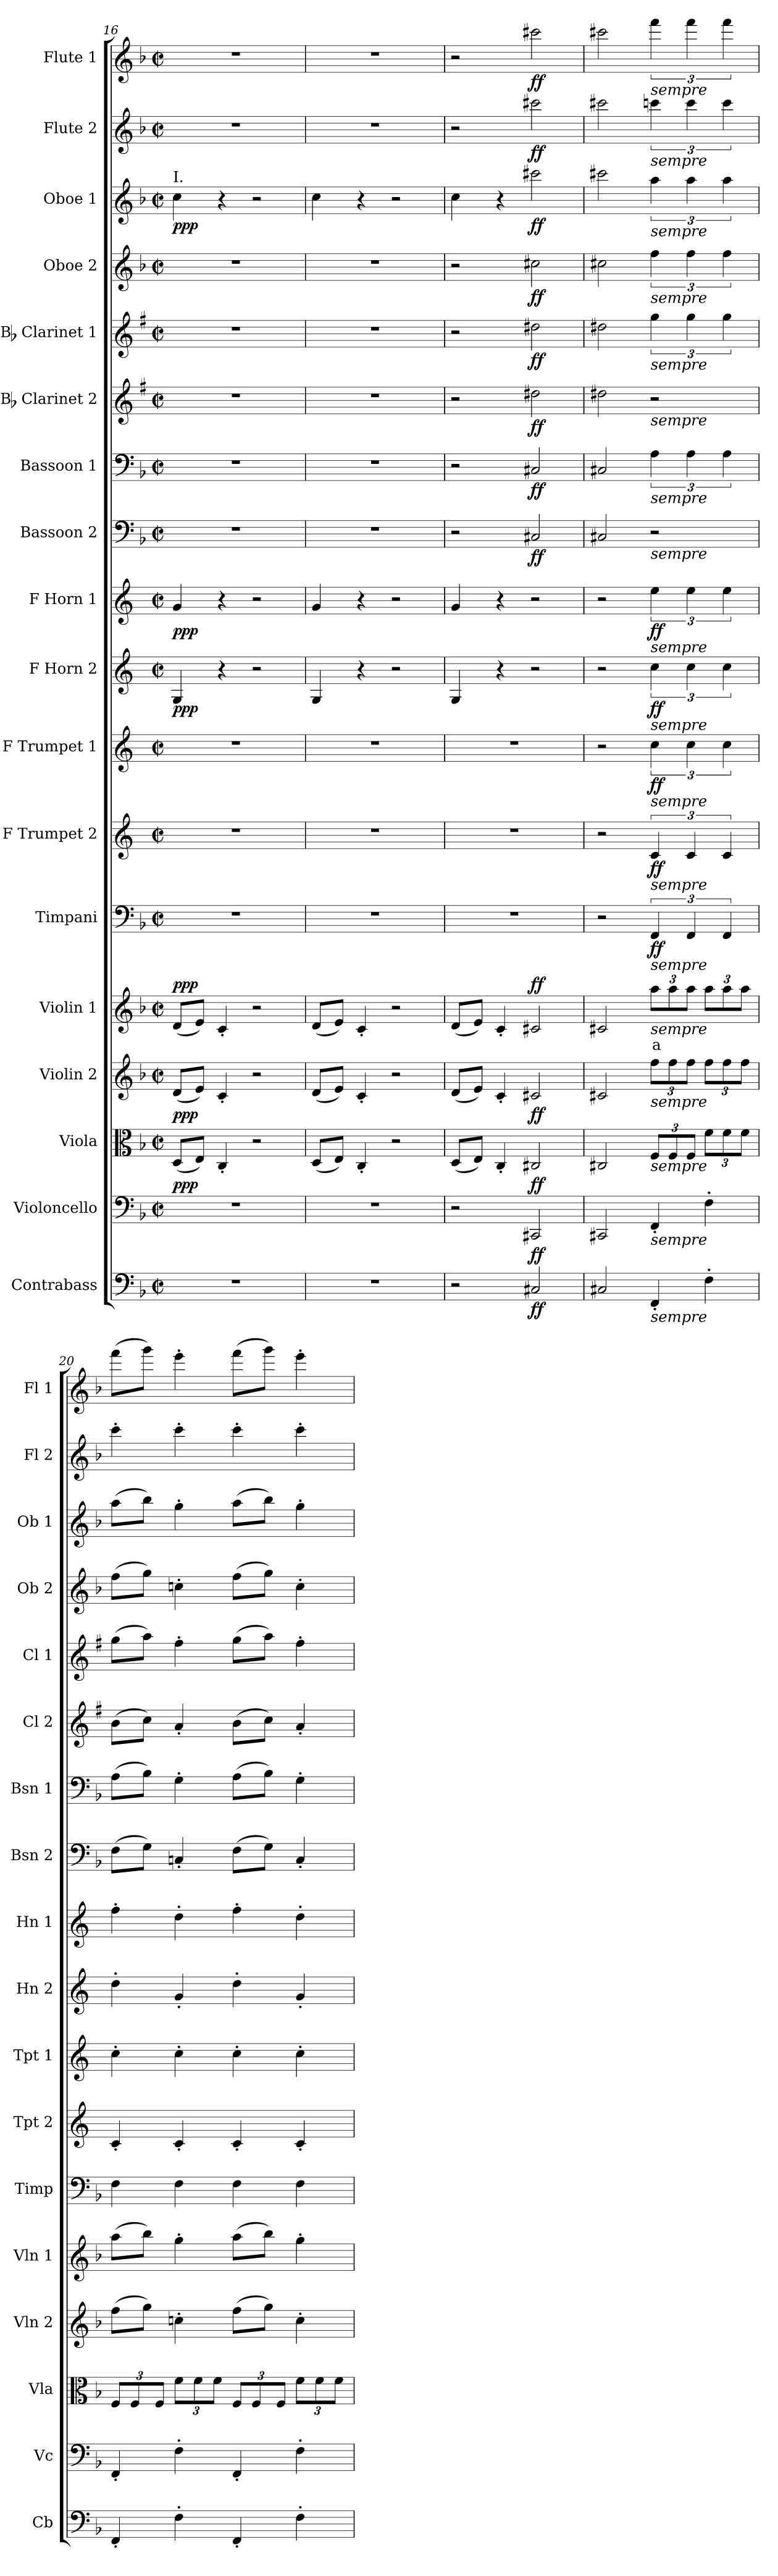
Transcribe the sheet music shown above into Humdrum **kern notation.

**kern	**dynam	**kern	**dynam	**kern	**dynam	**kern	**dynam	**kern	**text	**dynam	**kern	**dynam	**kern	**dynam	**kern	**dynam	**kern	**dynam	**kern	**dynam	**kern	**dynam	**kern	**dynam	**kern	**dynam	**kern	**dynam	**kern	**dynam	**kern	**dynam	**kern	**dynam	**kern	**dynam
*part18	*part18	*part17	*part17	*part16	*part16	*part15	*part15	*part14	*part14	*part14	*part13	*part13	*part12	*part12	*part11	*part11	*part10	*part10	*part9	*part9	*part8	*part8	*part7	*part7	*part6	*part6	*part5	*part5	*part4	*part4	*part3	*part3	*part2	*part2	*part1	*part1
*staff18	*staff18	*staff17	*staff17	*staff16	*staff16	*staff15	*staff15	*staff14	*staff14	*staff14	*staff13	*staff13	*staff12	*staff12	*staff11	*staff11	*staff10	*staff10	*staff9	*staff9	*staff8	*staff8	*staff7	*staff7	*staff6	*staff6	*staff5	*staff5	*staff4	*staff4	*staff3	*staff3	*staff2	*staff2	*staff1	*staff1
*I"Contrabass	*	*I"Violoncello	*	*I"Viola	*	*I"Violin 2	*	*I"Violin 1	*	*	*I"Timpani	*	*I"F Trumpet 2	*	*I"F Trumpet 1	*	*I"F Horn 2	*	*I"F Horn 1	*	*I"Bassoon 2	*	*I"Bassoon 1	*	*I"Bb Clarinet 2	*	*I"Bb Clarinet 1	*	*I"Oboe 2	*	*I"Oboe 1	*	*I"Flute 2	*	*I"Flute 1	*
*I'Cb	*	*I'Vc	*	*I'Vla	*	*I'Vln 2	*	*I'Vln 1	*	*	*I'Timp	*	*I'Tpt 2	*	*I'Tpt 1	*	*I'Hn 2	*	*I'Hn 1	*	*I'Bsn 2	*	*I'Bsn 1	*	*I'Cl 2	*	*I'Cl 1	*	*I'Ob 2	*	*I'Ob 1	*	*I'Fl 2	*	*I'Fl 1	*
*clefF4	*	*clefF4	*	*clefC3	*	*clefG2	*	*clefG2	*	*	*clefF4	*	*clefG2	*	*clefG2	*	*clefG2	*	*clefG2	*	*clefF4	*	*clefF4	*	*clefG2	*	*clefG2	*	*clefG2	*	*clefG2	*	*clefG2	*	*clefG2	*
*ITrd7c12	*	*	*	*	*	*	*	*	*	*	*	*	*ITrd-3c-5	*	*ITrd-3c-5	*	*ITrd4c7	*	*ITrd4c7	*	*	*	*	*	*ITrd1c2	*	*ITrd1c2	*	*	*	*	*	*	*	*	*
*k[b-]	*	*k[b-]	*	*k[b-]	*	*k[b-]	*	*k[b-]	*	*	*k[b-]	*	*k[b-]	*	*k[b-]	*	*k[b-]	*	*k[b-]	*	*k[b-]	*	*k[b-]	*	*k[b-]	*	*k[b-]	*	*k[b-]	*	*k[b-]	*	*k[b-]	*	*k[b-]	*
*M2/2	*	*M2/2	*	*M2/2	*	*M2/2	*	*M2/2	*	*	*M2/2	*	*M2/2	*	*M2/2	*	*M2/2	*	*M2/2	*	*M2/2	*	*M2/2	*	*M2/2	*	*M2/2	*	*M2/2	*	*M2/2	*	*M2/2	*	*M2/2	*
*met(c|)	*	*met(c|)	*	*met(c|)	*	*met(c|)	*	*met(c|)	*	*	*met(c|)	*	*met(c|)	*	*met(c|)	*	*met(c|)	*	*met(c|)	*	*met(c|)	*	*met(c|)	*	*met(c|)	*	*met(c|)	*	*met(c|)	*	*met(c|)	*	*met(c|)	*	*met(c|)	*
=16	=16	=16	=16	=16	=16	=16	=16	=16	=16	=16	=16	=16	=16	=16	=16	=16	=16	=16	=16	=16	=16	=16	=16	=16	=16	=16	=16	=16	=16	=16	=16	=16	=16	=16	=16	=16
!	!	!	!	!	!	!	!	!	!	!	!	!	!	!	!	!	!	!	!	!	!	!	!	!	!	!	!	!	!	!	!LO:TX:a:t=I.	!	!	!	!	!
!	!	!	!	!	!LO:DY:b	!	!LO:DY:b	!	!	!LO:DY:b	!	!	!	!	!	!	!	!LO:DY:b	!	!LO:DY:b	!	!	!	!	!	!	!	!	!	!	!	!LO:DY:b	!	!	!	!
1r	.	1r	.	(8D/L	ppp	(8d/L	ppp	(8d/L	.	ppp	1r	.	1r	.	1r	.	4C/	ppp	4c/	ppp	1r	.	1r	.	1r	.	1r	.	1r	.	4cc\	ppp	1r	.	1r	.
.	.	.	.	8E/J)	.	8e/J)	.	8e/J)	.	.	.	.	.	.	.	.	.	.	.	.	.	.	.	.	.	.	.	.	.	.	.	.	.	.	.	.
.	.	.	.	4C'/	.	4c'/	.	4c'/	.	.	.	.	.	.	.	.	4r	.	4r	.	.	.	.	.	.	.	.	.	.	.	4r	.	.	.	.	.
.	.	.	.	2r	.	2r	.	2r	.	.	.	.	.	.	.	.	2r	.	2r	.	.	.	.	.	.	.	.	.	.	.	2r	.	.	.	.	.
=17	=17	=17	=17	=17	=17	=17	=17	=17	=17	=17	=17	=17	=17	=17	=17	=17	=17	=17	=17	=17	=17	=17	=17	=17	=17	=17	=17	=17	=17	=17	=17	=17	=17	=17	=17	=17
1r	.	1r	.	(8D/L	.	(8d/L	.	(8d/L	.	.	1r	.	1r	.	1r	.	4C/	.	4c/	.	1r	.	1r	.	1r	.	1r	.	1r	.	4cc\	.	1r	.	1r	.
.	.	.	.	8E/J)	.	8e/J)	.	8e/J)	.	.	.	.	.	.	.	.	.	.	.	.	.	.	.	.	.	.	.	.	.	.	.	.	.	.	.	.
.	.	.	.	4C'/	.	4c'/	.	4c'/	.	.	.	.	.	.	.	.	4r	.	4r	.	.	.	.	.	.	.	.	.	.	.	4r	.	.	.	.	.
.	.	.	.	2r	.	2r	.	2r	.	.	.	.	.	.	.	.	2r	.	2r	.	.	.	.	.	.	.	.	.	.	.	2r	.	.	.	.	.
=18	=18	=18	=18	=18	=18	=18	=18	=18	=18	=18	=18	=18	=18	=18	=18	=18	=18	=18	=18	=18	=18	=18	=18	=18	=18	=18	=18	=18	=18	=18	=18	=18	=18	=18	=18	=18
2r	.	2r	.	(8D/L	.	(8d/L	.	(8d/L	.	.	1r	.	1r	.	1r	.	4C/	.	4c/	.	2r	.	2r	.	2r	.	2r	.	2r	.	4cc\	.	2r	.	2r	.
.	.	.	.	8E/J)	.	8e/J)	.	8e/J)	.	.	.	.	.	.	.	.	.	.	.	.	.	.	.	.	.	.	.	.	.	.	.	.	.	.	.	.
.	.	.	.	4C'/	.	4c'/	.	4c'/	.	.	.	.	.	.	.	.	4r	.	4r	.	.	.	.	.	.	.	.	.	.	.	4r	.	.	.	.	.
!	!LO:DY:b	!	!LO:DY:b	!	!LO:DY:b	!	!LO:DY:b	!	!	!LO:DY:b	!	!	!	!	!	!	!	!	!	!	!	!LO:DY:b	!	!LO:DY:b	!	!LO:DY:b	!	!LO:DY:b	!	!LO:DY:b	!	!LO:DY:b	!	!LO:DY:b	!	!LO:DY:b
2CC#X/	ff	2CC#X/	ff	2C#X/	ff	2c#X/	ff	2c#X/	.	ff	.	.	.	.	.	.	2r	.	2r	.	2C#X/	ff	2C#X/	ff	2cc#X\	ff	2cc#X\	ff	2cc#X\	ff	2ccc#X\	ff	2ccc#X\	ff	2ccc#X\	ff
=19	=19	=19	=19	=19	=19	=19	=19	=19	=19	=19	=19	=19	=19	=19	=19	=19	=19	=19	=19	=19	=19	=19	=19	=19	=19	=19	=19	=19	=19	=19	=19	=19	=19	=19	=19	=19
2CC#X/	.	2CC#X/	.	2C#X/	.	2c#X/	.	2c#X/	.	.	2r	.	2r	.	2r	.	2r	.	2r	.	2C#X/	.	2C#X/	.	2cc#X\	.	2cc#X\	.	2cc#X\	.	2ccc#X\	.	2ccc#X\	.	2ccc#X\	.
*	*	*	*	*Xbrackettup	*	*Xbrackettup	*	*Xbrackettup	*	*	*	*	*	*	*	*	*	*	*	*	*	*	*	*	*	*	*	*	*	*	*	*	*	*	*	*
!	!	!	!	!	!	!	!	!	!	!	!	!	!	!	!	!	!	!	!	!	!	!	!	!	!	!	!	!	!	!	!	!	!	!	!LO:TX:b:i:t=sempre	!
!	!	!	!	!	!	!	!	!	!	!	!	!	!	!	!	!	!	!	!	!	!	!	!	!	!	!	!	!	!	!	!	!	!LO:TX:b:i:t=sempre	!	!	!
!	!	!	!	!	!	!	!	!	!	!	!	!	!	!	!	!	!	!	!	!	!	!	!	!	!	!	!	!	!	!	!LO:TX:b:i:t=sempre	!	!	!	!	!
!	!	!	!	!	!	!	!	!	!	!	!	!	!	!	!	!	!	!	!	!	!	!	!	!	!	!	!	!	!LO:TX:b:i:t=sempre	!	!	!	!	!	!	!
!	!	!	!	!	!	!	!	!	!	!	!	!	!	!	!	!	!	!	!	!	!	!	!	!	!	!	!LO:TX:b:i:t=sempre	!	!	!	!	!	!	!	!	!
!	!	!	!	!	!	!	!	!	!	!	!	!	!	!	!	!	!	!	!	!	!	!	!	!	!LO:TX:b:i:t=sempre	!	!	!	!	!	!	!	!	!	!	!
!	!	!	!	!	!	!	!	!	!	!	!	!	!	!	!	!	!	!	!	!	!	!	!LO:TX:b:i:t=sempre	!	!	!	!	!	!	!	!	!	!	!	!	!
!	!	!	!	!	!	!	!	!	!	!	!	!	!	!	!	!	!	!	!	!	!LO:TX:b:i:t=sempre	!	!	!	!	!	!	!	!	!	!	!	!	!	!	!
!	!	!	!	!	!	!	!	!	!	!	!	!	!	!	!	!	!	!	!LO:TX:b:i:t=sempre	!	!	!	!	!	!	!	!	!	!	!	!	!	!	!	!	!
!	!	!	!	!	!	!	!	!	!	!	!	!	!	!	!	!	!LO:TX:b:i:t=sempre	!	!	!	!	!	!	!	!	!	!	!	!	!	!	!	!	!	!	!
!	!	!	!	!	!	!	!	!	!	!	!	!	!	!	!LO:TX:b:i:t=sempre	!	!	!	!	!	!	!	!	!	!	!	!	!	!	!	!	!	!	!	!	!
!	!	!	!	!	!	!	!	!	!	!	!	!	!LO:TX:b:i:t=sempre	!	!	!	!	!	!	!	!	!	!	!	!	!	!	!	!	!	!	!	!	!	!	!
!	!	!	!	!	!	!	!	!	!	!	!LO:TX:b:i:t=sempre	!	!	!	!	!	!	!	!	!	!	!	!	!	!	!	!	!	!	!	!	!	!	!	!	!
!	!	!	!	!	!	!	!	!LO:TX:b:i:t=sempre	!	!	!	!	!	!	!	!	!	!	!	!	!	!	!	!	!	!	!	!	!	!	!	!	!	!	!	!
!	!	!	!	!	!	!LO:TX:b:i:t=sempre	!	!	!	!	!	!	!	!	!	!	!	!	!	!	!	!	!	!	!	!	!	!	!	!	!	!	!	!	!	!
!	!	!	!	!LO:TX:b:i:t=sempre	!	!	!	!	!	!	!	!	!	!	!	!	!	!	!	!	!	!	!	!	!	!	!	!	!	!	!	!	!	!	!	!
!	!	!LO:TX:b:i:t=sempre	!	!	!	!	!	!	!	!	!	!	!	!	!	!	!	!	!	!	!	!	!	!	!	!	!	!	!	!	!	!	!	!	!	!
!LO:TX:b:i:t=sempre	!	!	!	!	!	!	!	!	!	!	!	!	!	!	!	!	!	!	!	!	!	!	!	!	!	!	!	!	!	!	!	!	!	!	!	!
!	!	!	!	!	!	!	!	!	!LO:LY:b:color=#FF0000	!	!	!LO:DY:b	!	!LO:DY:b	!	!LO:DY:b	!	!LO:DY:b	!	!LO:DY:b	!	!	!	!	!	!	!	!	!	!	!	!	!	!	!	!
4FFF'/	.	4FF'/	.	12F/L	.	12ff\L	.	12aa\L	a	.	6FF/	ff	6f/	ff	6ff\	ff	6f\	ff	6a\	ff	2r	.	6A\	.	2r	.	6ff\	.	6ff\	.	6aa\	.	6cccn\	.	6fff\	.
.	.	.	.	12F/	.	12ff\	.	12aa\	.	.	.	.	.	.	.	.	.	.	.	.	.	.	.	.	.	.	.	.	.	.	.	.	.	.	.	.
.	.	.	.	12F/J	.	12ff\J	.	12aa\J	.	.	6FF/	.	6f/	.	6ff\	.	6f\	.	6a\	.	.	.	6A\	.	.	.	6ff\	.	6ff\	.	6aa\	.	6ccc\	.	6fff\	.
4FF'\	.	4F'\	.	12f\L	.	12ff\L	.	12aa\L	.	.	.	.	.	.	.	.	.	.	.	.	.	.	.	.	.	.	.	.	.	.	.	.	.	.	.	.
.	.	.	.	12f\	.	12ff\	.	12aa\	.	.	6FF/	.	6f/	.	6ff\	.	6f\	.	6a\	.	.	.	6A\	.	.	.	6ff\	.	6ff\	.	6aa\	.	6ccc\	.	6fff\	.
.	.	.	.	12f\J	.	12ff\J	.	12aa\J	.	.	.	.	.	.	.	.	.	.	.	.	.	.	.	.	.	.	.	.	.	.	.	.	.	.	.	.
!!LO:PB:g=z
=20	=20	=20	=20	=20	=20	=20	=20	=20	=20	=20	=20	=20	=20	=20	=20	=20	=20	=20	=20	=20	=20	=20	=20	=20	=20	=20	=20	=20	=20	=20	=20	=20	=20	=20	=20	=20
4FFF'/	.	4FF'/	.	12F/L	.	(8ff\L	.	(8aa\L	.	.	4F\	.	4f'/	.	4ff'\	.	4g'\	.	4b-'\	.	(8F\L	.	(8A\L	.	(8a\L	.	(8ff\L	.	(8ff\L	.	(8aa\L	.	4ccc'\	.	(8fff\L	.
.	.	.	.	12F/	.	.	.	.	.	.	.	.	.	.	.	.	.	.	.	.	.	.	.	.	.	.	.	.	.	.	.	.	.	.	.	.
.	.	.	.	.	.	8gg\J)	.	8bb-\J)	.	.	.	.	.	.	.	.	.	.	.	.	8G\J)	.	8B-\J)	.	8b-\J)	.	8gg\J)	.	8gg\J)	.	8bb-\J)	.	.	.	8ggg\J)	.
.	.	.	.	12F/J	.	.	.	.	.	.	.	.	.	.	.	.	.	.	.	.	.	.	.	.	.	.	.	.	.	.	.	.	.	.	.	.
4FF'\	.	4F'\	.	12f\L	.	4ccn'\	.	4gg'\	.	.	4F\	.	4f'/	.	4ff'\	.	4c'/	.	4g'\	.	4Cn'/	.	4G'\	.	4g'/	.	4ee'\	.	4ccn'\	.	4gg'\	.	4ccc'\	.	4eee'\	.
.	.	.	.	12f\	.	.	.	.	.	.	.	.	.	.	.	.	.	.	.	.	.	.	.	.	.	.	.	.	.	.	.	.	.	.	.	.
.	.	.	.	12f\J	.	.	.	.	.	.	.	.	.	.	.	.	.	.	.	.	.	.	.	.	.	.	.	.	.	.	.	.	.	.	.	.
4FFF'/	.	4FF'/	.	12F/L	.	(8ff\L	.	(8aa\L	.	.	4F\	.	4f'/	.	4ff'\	.	4g'\	.	4b-'\	.	(8F\L	.	(8A\L	.	(8a\L	.	(8ff\L	.	(8ff\L	.	(8aa\L	.	4ccc'\	.	(8fff\L	.
.	.	.	.	12F/	.	.	.	.	.	.	.	.	.	.	.	.	.	.	.	.	.	.	.	.	.	.	.	.	.	.	.	.	.	.	.	.
.	.	.	.	.	.	8gg\J)	.	8bb-\J)	.	.	.	.	.	.	.	.	.	.	.	.	8G\J)	.	8B-\J)	.	8b-\J)	.	8gg\J)	.	8gg\J)	.	8bb-\J)	.	.	.	8ggg\J)	.
.	.	.	.	12F/J	.	.	.	.	.	.	.	.	.	.	.	.	.	.	.	.	.	.	.	.	.	.	.	.	.	.	.	.	.	.	.	.
4FF'\	.	4F'\	.	12f\L	.	4cc'\	.	4gg'\	.	.	4F\	.	4f'/	.	4ff'\	.	4c'/	.	4g'\	.	4C'/	.	4G'\	.	4g'/	.	4ee'\	.	4cc'\	.	4gg'\	.	4ccc'\	.	4eee'\	.
.	.	.	.	12f\	.	.	.	.	.	.	.	.	.	.	.	.	.	.	.	.	.	.	.	.	.	.	.	.	.	.	.	.	.	.	.	.
.	.	.	.	12f\J	.	.	.	.	.	.	.	.	.	.	.	.	.	.	.	.	.	.	.	.	.	.	.	.	.	.	.	.	.	.	.	.
=	=	=	=	=	=	=	=	=	=	=	=	=	=	=	=	=	=	=	=	=	=	=	=	=	=	=	=	=	=	=	=	=	=	=	=	=
*-	*-	*-	*-	*-	*-	*-	*-	*-	*-	*-	*-	*-	*-	*-	*-	*-	*-	*-	*-	*-	*-	*-	*-	*-	*-	*-	*-	*-	*-	*-	*-	*-	*-	*-	*-	*-
